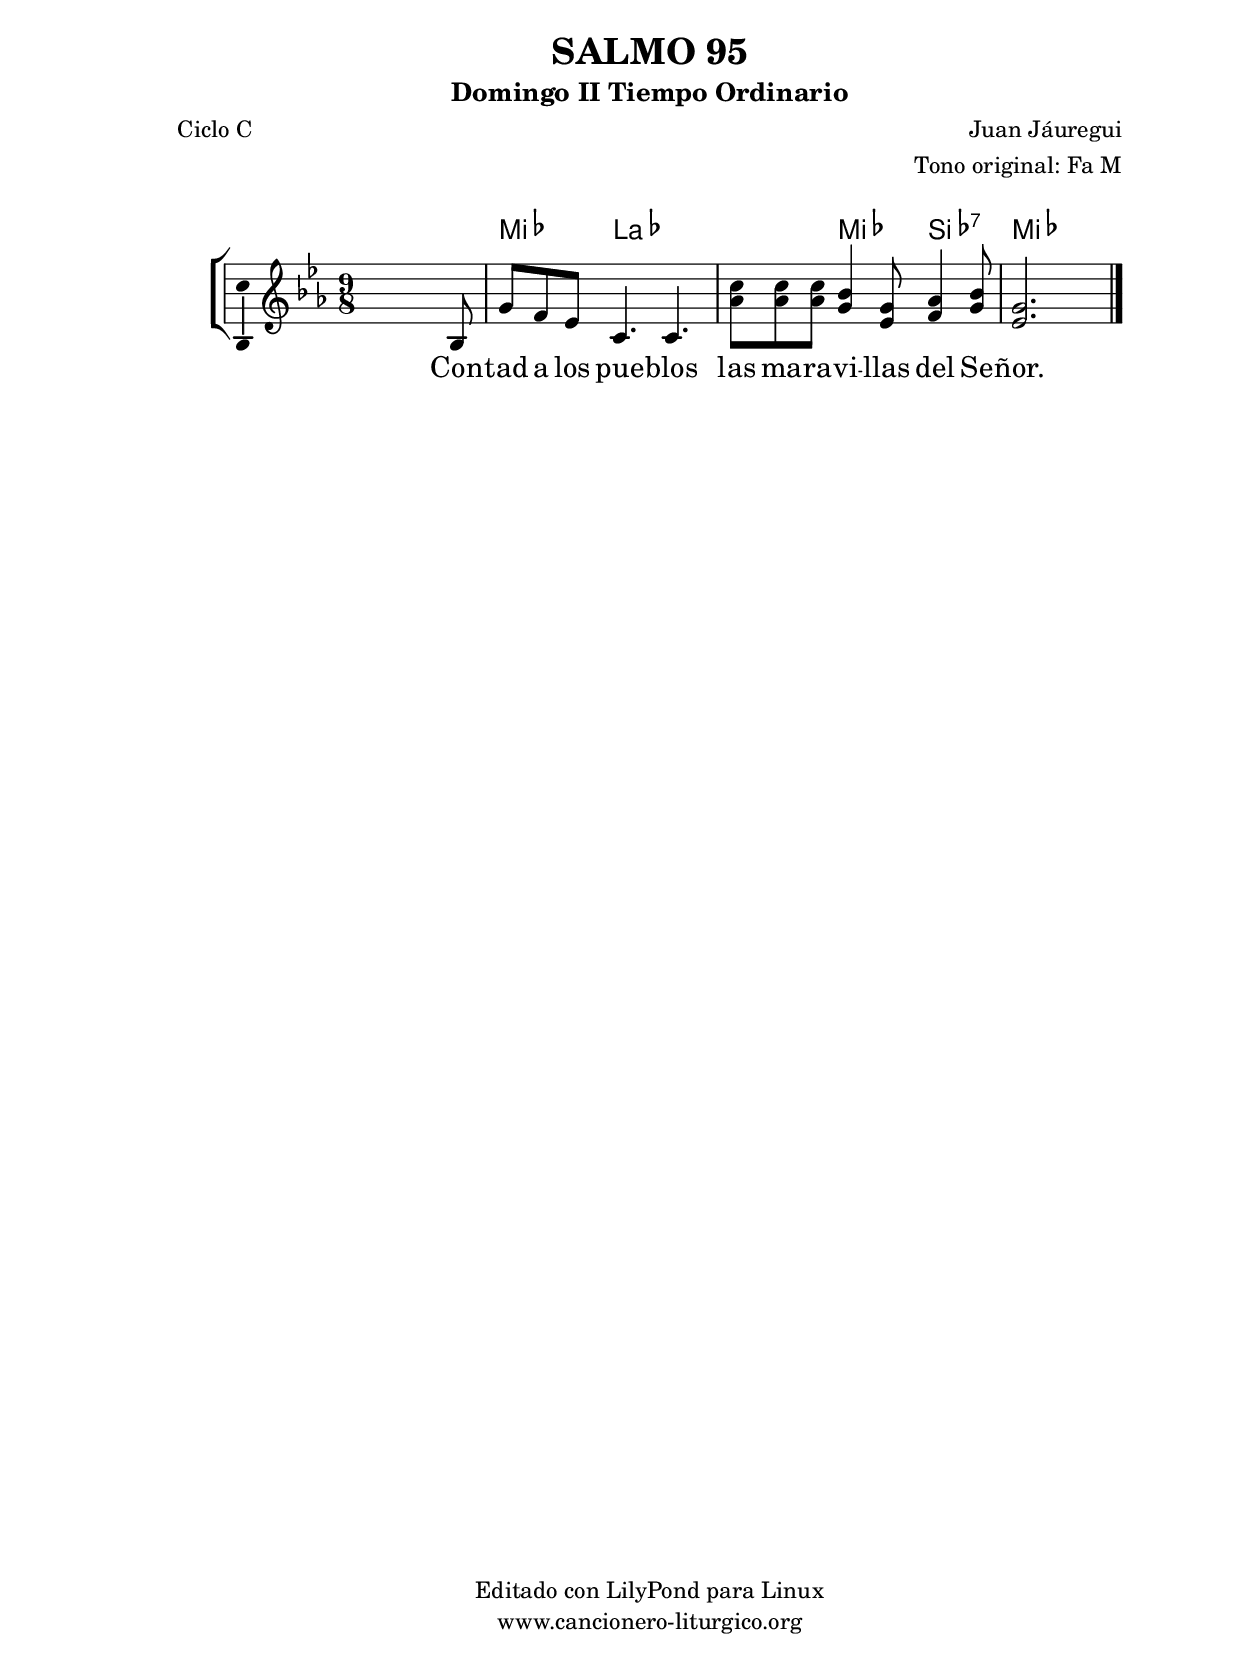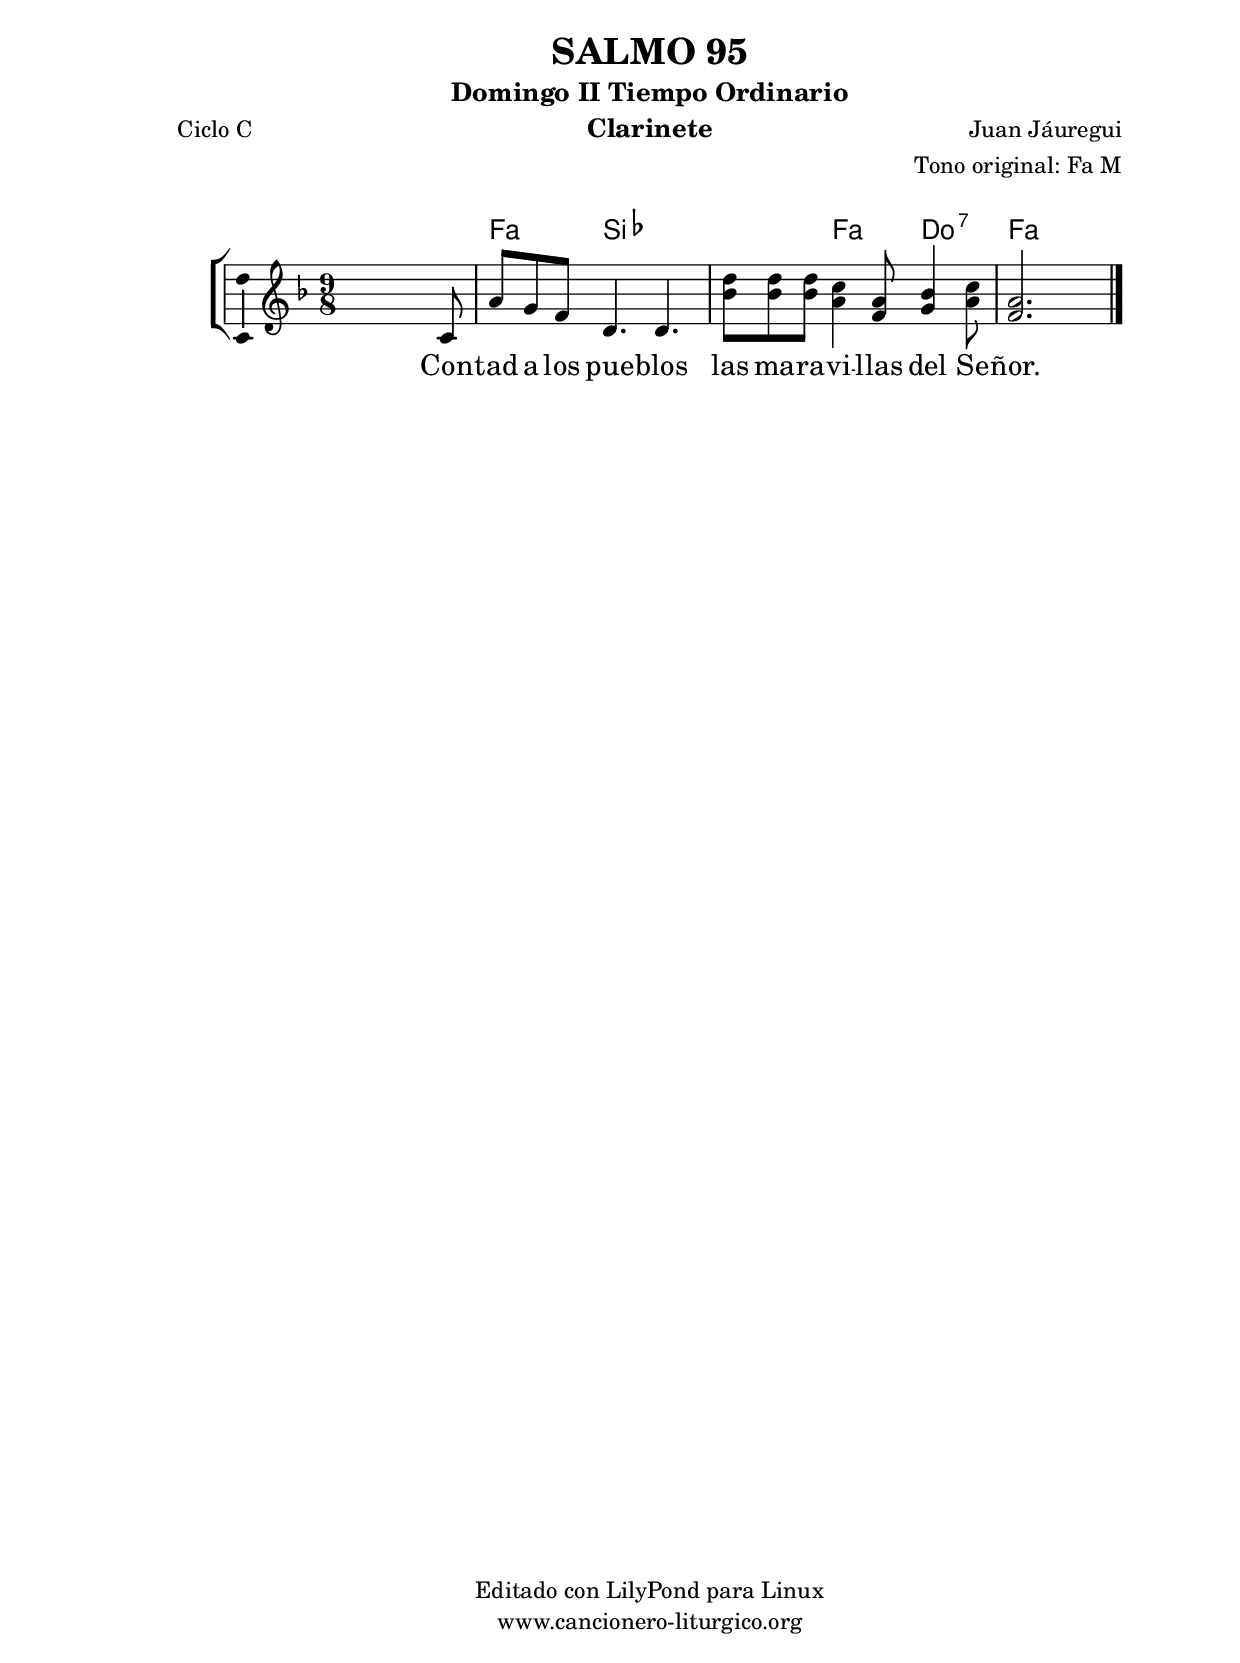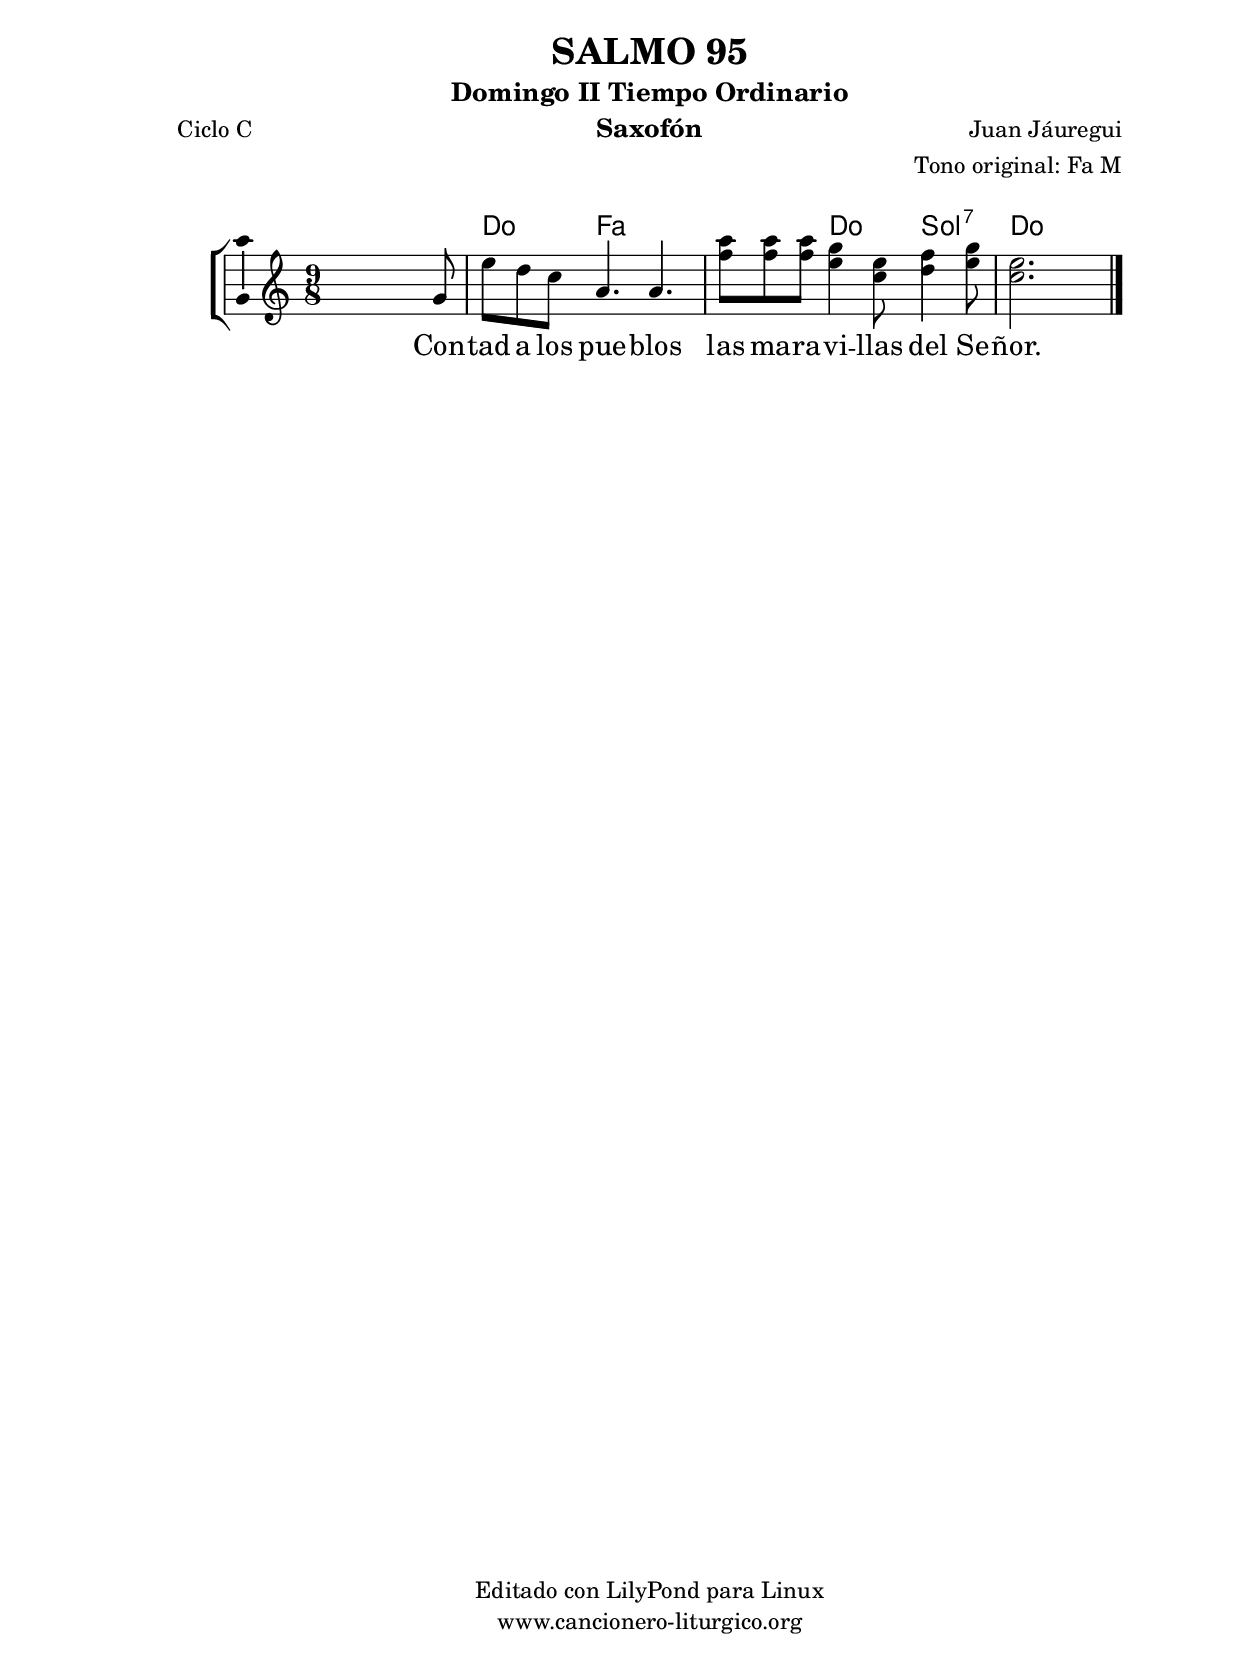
%
%para convertir .midi en .wav:
%timidity filename.midi -Ow -o finename.wav
%
%
%Para convertir de .wav a .mp3:
%lame -h -m j filename.wav
%
%
%para escuchar el midi:
%timidity nombrefichero.midi
%


%versión de lilypond para la que se ha escrito esta partitura:
\version "2.16.0"

	%Tamaño papel
	#(set-default-paper-size "a4")
	%Tamaño partitura
	#(set-global-staff-size 20)
	%No responde al pulsar sobre una nota
	#(ly:set-option 'point-and-click #f)

%parámetros del encabezamiento:
\header {
	title = "SALMO 95"
	subtitle = "Domingo II Tiempo Ordinario"
	composer = "Juan Jáuregui"
	poet = "Ciclo C"
	meter = ""
	arranger = "Tono original: Fa M"
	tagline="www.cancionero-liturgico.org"
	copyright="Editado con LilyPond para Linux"
	}

%parámetros asociados al papel:
\paper  {
	oddHeaderMarkup = \markup {\fill-line { \on-the-fly #not-first-page \fromproperty #'header:title \on-the-fly #not-first-page \fromproperty #'header:composer }}
	evenHeaderMarkup = \markup {\fill-line { \fromproperty #'header:composer \fromproperty #'header:title }}
	#(set-paper-size "a4")
	print-page-number = ##f
	first-page-number = 1
	print-first-page-number = ##f
%	head-separation = 3.0 \cm
	top-margin = 2.0 \cm
	bottom-margin = 0.5\cm
%%%	bottom-margin = -1.0\cm
	left-margin = 3.0 \cm
	line-width = 16.0 \cm 
	indent = 8\mm
	interscoreline = 2.\mm
	between-system-space = 15\mm
%	para que las partituras no llenen la hoja:
	ragged-bottom = ##t
%	idem para la última hoja:
	ragged-last-bottom = ##f
%	para que las partituras llenen el ancho del papel:
	ragged-last = ##f
	after-title-space = 2.5 \cm
%page-count=1
%system-count=8

	%Flexible Vertical Spacing
%	markup-markup-spacing =
%	#'((basic-distance . 15) (minimum-distance . 15) (padding . 3))
	markup-system-spacing =
	#'((basic-distance . 15) (minimum-distance . 15) (padding . 3))
	system-system-spacing =
	#'((basic-distance . 15) (minimum-distance . 15) (padding . 3))
	score-system-spacing =
	#'((basic-distance . 15) (minimum-distance . 15) (padding . 5))
%	top-system-spacing = % header
%	#'((basic-distance . 8) (minimum-distance . 0) (padding . 3))
%	top-markup-spacing =
%	#'((basic-distance . 20) (minimum-distance . 20) (padding . 3))
	last-bottom-spacing = % footer
	#'((basic-distance . 5) (minimum-distance . 5) (padding . 3))
%	score-markup-spacing =
%	#'((basic-distance . 16) (minimum-distance . 13) (padding . 3))

	}


%parámetros que afectan a toda la partitura:
global =  {
	%clave de sol (G):
	\clef G
	%armadura:
	\transpose f ees
	\key f \major
	\tempo 4.=60
	\set Score.tempoHideNote = ##t
	}


acordes = {
	\italianChords
	\chordmode {
	\transpose f ees
{
s4. s s
f4. bes2.
bes4. f c:7 f2. s4.
	}
	}
}


melodia = 
	\transpose f ees
{
	\relative c'{
	\time 9/8

s4. s  s4 c8
a'8 g f d4. d
<bes' d>8 <bes d> <bes d> <a c>4 <f a>8 <g bes>4 <a c>8
<f a>2. s4.

	\bar "|."
	}
	}


texto = \lyricmode {
Con -- tad a los pue -- blos las ma -- ra -- vi -- llas del Se -- ñor.
	}


acordesStaff = \context ChordNames = acordesStaff <<
	\set chordChanges = ##t
	\acordes
	>>


vozStaff = \context Voice = vozStaff
\with {\consists "Ambitus_engraver"}
<<
%	\set Staff.instrumentName = ""
%	\set Staff.shortInstrumentName = ""
%	\set Staff.midiInstrument = #"clarinet"
%	\set Staff.midiInstrument = #"cello"
%	\set Staff.midiInstrument = #"flute"
	\set Staff.midiInstrument = #"electric guitar (jazz)"
%	\set Staff.midiInstrument = #"english horn"
%	\set Staff.midiInstrument = #"violin"
%	\set Staff.midiInstrument = #"glockenspiel"
	\set Staff.midiMinimumVolume = #0.7
	\set Staff.midiMaximumVolume = #0.9
	\global
	\melodia
	>>


textoStaff = \context Lyrics = textoStaff <<
	\lyricsto vozStaff \texto
	>>

\book {
	\score {
		\context ChoirStaff {
			\override StaffGroup.SystemStartBracket #'collapse-height = #1
			\override Score.SystemStartBar #'collapse-height = #1
			<<
			\acordesStaff
			\vozStaff
			\textoStaff
			>>
			}
		\layout {
	    		\context {
				\Lyrics
				\override LyricText #'font-size = #2
				}
	   		 \context {
				\Score
				%fontSize = #3
				\override StaffSymbol #'staff-space = #(magstep +3)
				%\override Beam #'thickness = #0.55
				%\override SpacingSpanner #'spacing-increment = #1.0
				%\override Slur #'height-limit = #1.5
				}
			}
		}
	\score {
		\unfoldRepeats
		\context ChoirStaff {
			<<
			\acordesStaff
			\vozStaff
			>>
			}
		\midi {
	  		\context {
	  			\Score
				tempoWholesPerMinute = #(ly:make-moment 70 4)
				}
			}
		}
	}

%Partitura para clarinete
#(define output-suffix "C")
\book {
	\header{
		instrument = "Clarinete"
		}
	\score {
		\context ChoirStaff {
			\override StaffGroup.SystemStartBracket #'collapse-height = #1
			\override Score.SystemStartBar #'collapse-height = #1
\transpose c d
			<<
			\acordesStaff
			\vozStaff
			\textoStaff
			>>
			}
		\layout {
	    		\context {
				\Lyrics
				\override LyricText #'font-size = #2
				}
	   		 \context {
				\Score
				%fontSize = #3
				\override StaffSymbol #'staff-space = #(magstep +3)
				%\override Beam #'thickness = #0.55
				%\override SpacingSpanner #'spacing-increment = #1.0
				%\override Slur #'height-limit = #1.5
				}
			}
		}
	}

%Partitura para saxofón
#(define output-suffix "S")
\book {
	\header{
		instrument = "Saxofón"
		}
	\score {
		\context ChoirStaff {
			\override StaffGroup.SystemStartBracket #'collapse-height = #1
			\override Score.SystemStartBar #'collapse-height = #1
\transpose c a
			<<
			\acordesStaff
			\vozStaff
			\textoStaff
			>>
			}
		\layout {
	    		\context {
				\Lyrics
				\override LyricText #'font-size = #2
				}
	   		 \context {
				\Score
				%fontSize = #3
				\override StaffSymbol #'staff-space = #(magstep +3)
				%\override Beam #'thickness = #0.55
				%\override SpacingSpanner #'spacing-increment = #1.0
				%\override Slur #'height-limit = #1.5
				}
			}
		}
	}

